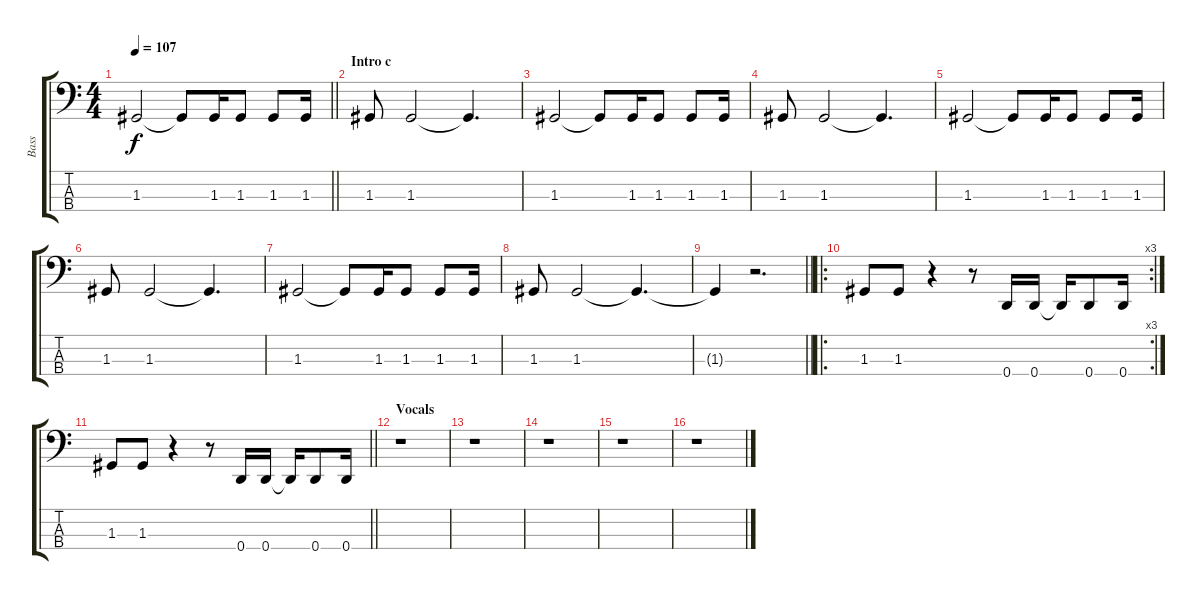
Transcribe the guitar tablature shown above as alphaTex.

\track ("Bass " "Bass ") {instrument electricbassfinger}
\staff {score tabs}
\tuning (F2 C2 G1 D1) {hide}
\ts (4 4)
\tempo 107
\clef f4
\barLineRight lightlight
\ks c
1.3.2{dy f} 1.3{t}.8 1.3.16 1.3.8 1.3.8 1.3.16 |
\section ("" "Intro c")
1.3.8 1.3.2 1.3{t}.4{d} |
1.3.2 1.3{t}.8 1.3.16 1.3.8 1.3.8 1.3.16 |
1.3.8 1.3.2 1.3{t}.4{d} |
1.3.2 1.3{t}.8 1.3.16 1.3.8 1.3.8 1.3.16 |
1.3.8 1.3.2 1.3{t}.4{d} |
1.3.2 1.3{t}.8 1.3.16 1.3.8 1.3.8 1.3.16 |
1.3.8 1.3.2 1.3{t}.4{d} |
\barLineRight lightlight
1.3{t}.4 r.2{d} |
\ro
\rc 3
\section ("" "")
1.3.8 1.3.8 r.4 r.8 0.4.16 0.4.16 0.4{t}.16 0.4.8 0.4.16 |
\barLineRight lightlight
1.3.8 1.3.8 r.4 r.8 0.4.16 0.4.16 0.4{t}.16 0.4.8 0.4.16 |
\section ("" "Vocals")
r.1 |
r.1 |
r.1 |
r.1 |
r.1
